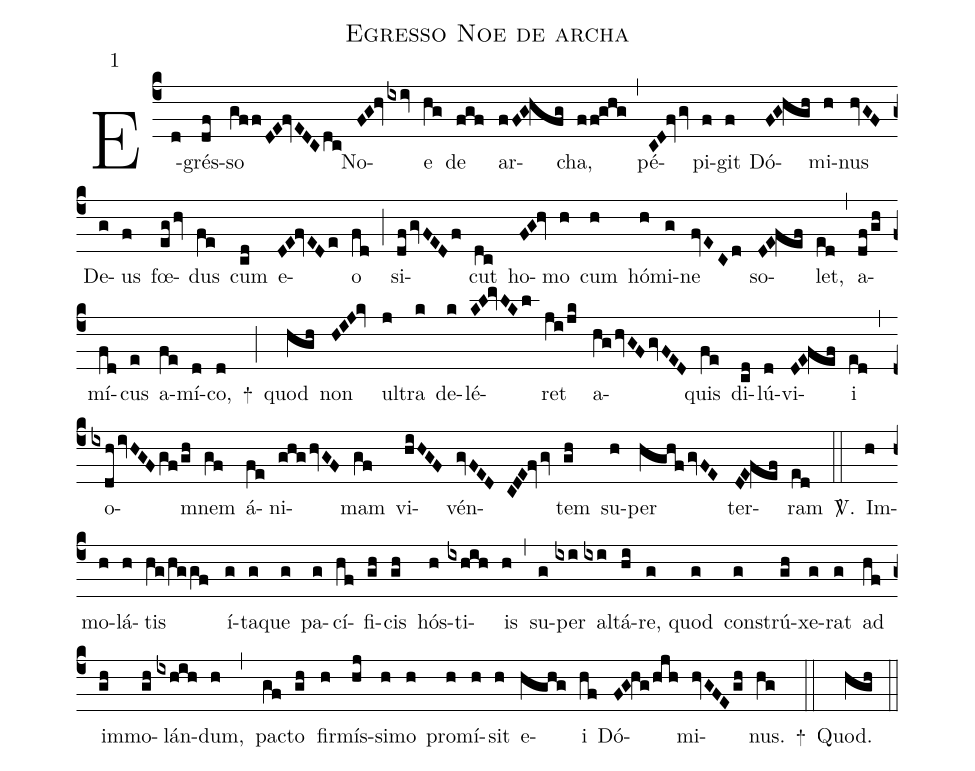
name: Egresso Noe de archa;
mode: 1;
%%
(c4)
E(d)grés(df)so(gff/DE!fvEDCdc) No(FG!hv/ixiv)e(hg) de(fgf) ar(fFG!hfg)cha,(ff!ghg) (,)
pé(CD!fv/gv)pi(f)git(f) Dó(FG!hgh)mi(h)nus(hvGF) De(g)us(f) fœ(eg/hv)dus(fe) cum(cd) e(DE!fvEDe)o(fd) (;)
si(df/gvFEDf)cut(dc) ho(FG!hv)mo(h) cum(h) hó(h)mi(g)ne(fvECd) so(DE!fef)let,(ed) (,)
a(df/gh)mí(fd)cus(e) a(fe)mí(d)co,(d) +(;)
quod(hgh) non(HIJ!kv) ul(j)tra(k) de(k)lé(KL!mvLKl)ret(ji/jk) a(hg/hvGFgvFED)quis(fe) di(cd)lú(d)vi(DE!fef)i(ed) (,)
o(ixdh/ivHGFgf/gh)mnem(gf) á(fe)ni(ghg/hvGF)mam(gf) vi(hiHGF)vén(gvFED CDE!fv/gv)tem(gh) su(h)per(hghf/gvFE) ter(DE!fef)ram(ed) <sp>V/</sp>.(::)
Im(h)mo(h)lá(h)tis(hg/hggf) í(g)ta(g)que(g) pa(g)cí(hf)fi(gh)cis(gh) hós(h)ti(ixhih)is(h) (,)
su(g)per(ixi) al(ixi)tá(hi)re(g), quod(g) con(g)strú(gh)xe(g)rat(g) ad(hf) im(gh)mo(gh)lán(ixhih)dum,(h) (,)
pac(gf)to(gh) fi(h)rmís(hj)si(h)mo(h) pro(h)mí(h)sit(h) e(hghg)i(hf) Dó(FG!hg/hjh)mi(hvGFEgh)nus.(hg) +(::)
Quod.(hgh) (::)
